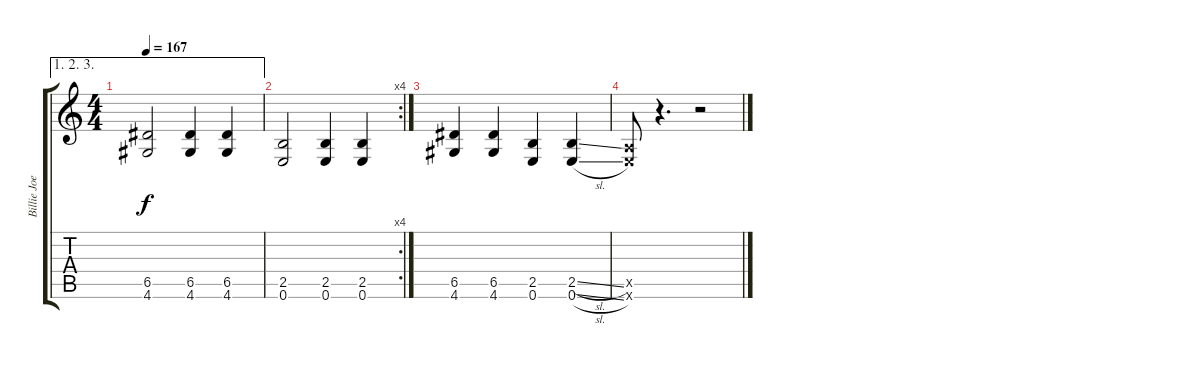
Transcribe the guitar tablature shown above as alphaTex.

\track ("Billie Joe Armstrong (acoustic)" "Billie Joe") {instrument acousticguitarsteel}
\staff {score tabs}
\tuning (E4 B3 G3 D3 A2 E2) {hide}
\ae (1 2 3)
\ts (4 4)
\tempo 167
\clef g2
\ks c
(6.5 4.6).2{dy f} (6.5 4.6).4 (6.5 4.6).4 |
\rc 4
(2.5 0.6).2 (2.5 0.6).4 (2.5 0.6).4 |
(6.5 4.6).4{volume 13 instrument overdrivenguitar} (6.5 4.6).4 (2.5 0.6).4 (2.5{sl} 0.6{sl}).4 |
(0.5{x} 0.6{x}).8 r.4{d} r.2
